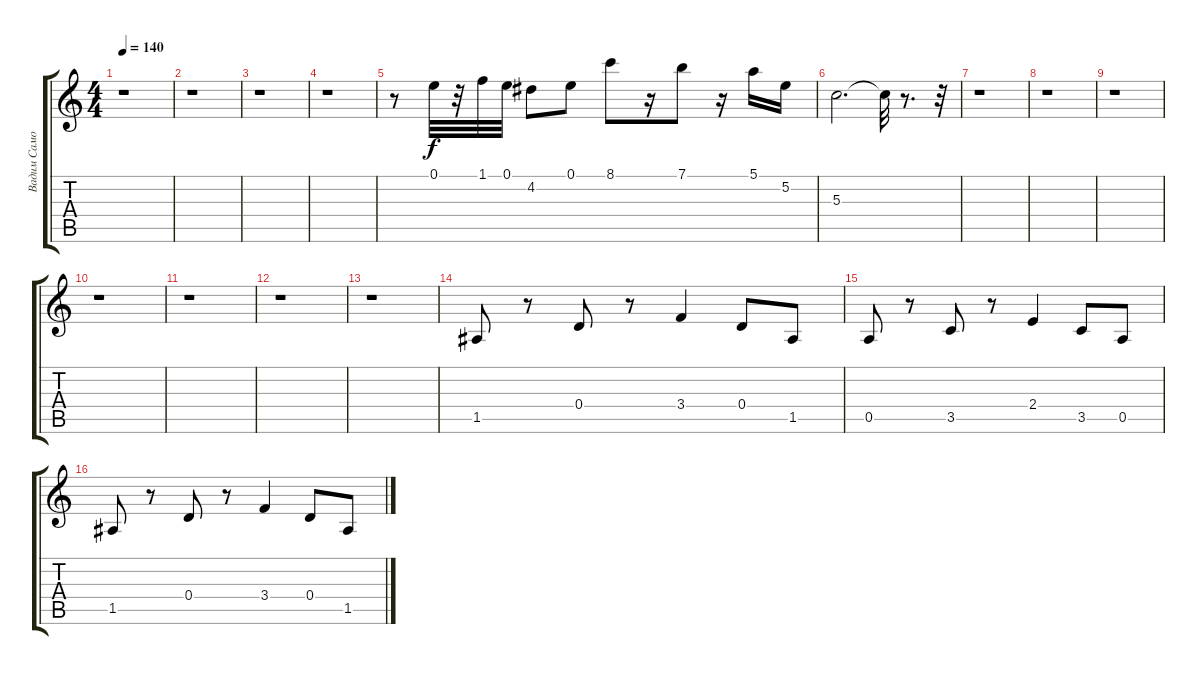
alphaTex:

\track ("Вадим Самойлов" "Вадим Само") {instrument distortionguitar}
\staff {score tabs}
\tuning (E4 B3 G3 D3 A2 E2) {hide}
\ts (4 4)
\tempo 140
\clef g2
\ks c
r.1{dy f} |
r.1 |
r.1 |
r.1 |
r.8 0.1.32 r.32 1.1.32 0.1.32 4.2.8 0.1.8 8.1.8 r.16 7.1.8 r.16 5.1.16 5.2.16 |
5.3.2{d} 5.3{t}.32 r.8{d} r.32 |
r.1 |
r.1 |
r.1 |
r.1 |
r.1 |
r.1 |
r.1 |
1.5.8 r.8 0.4.8 r.8 3.4.4 0.4.8 1.5.8 |
0.5.8 r.8 3.5.8 r.8 2.4.4 3.5.8 0.5.8 |
1.5.8 r.8 0.4.8 r.8 3.4.4 0.4.8 1.5.8
